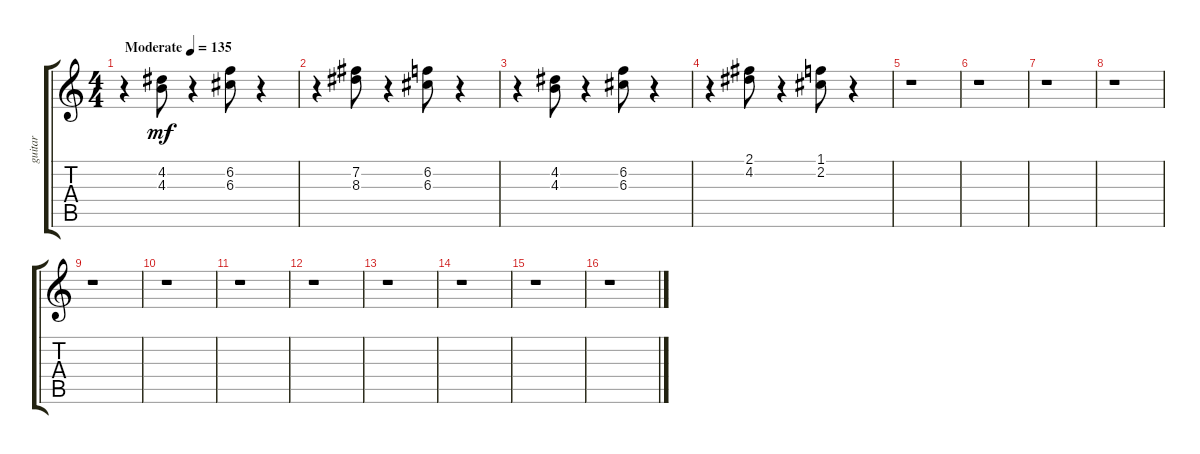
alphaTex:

\track ("guitar" "guitar") {instrument electricguitarmuted}
\staff {score tabs}
\tuning (E4 B3 G3 D3 A2 E2) {hide}
\ts (4 4)
\tempo (135 "Moderate")
\clef g2
\ks c
r.4{dy mf instrument electricguitarmuted} (4.2 4.3).8 r.4 (6.2 6.3).8 r.4 |
r.4 (7.2 8.3).8 r.4 (6.2 6.3).8 r.4 |
r.4 (4.2 4.3).8 r.4 (6.2 6.3).8 r.4 |
r.4 (2.1 4.2).8 r.4 (1.1 2.2).8 r.4 |
r.1 |
r.1 |
r.1 |
r.1 |
r.1 |
r.1 |
r.1 |
r.1 |
r.1 |
r.1 |
r.1 |
r.1
